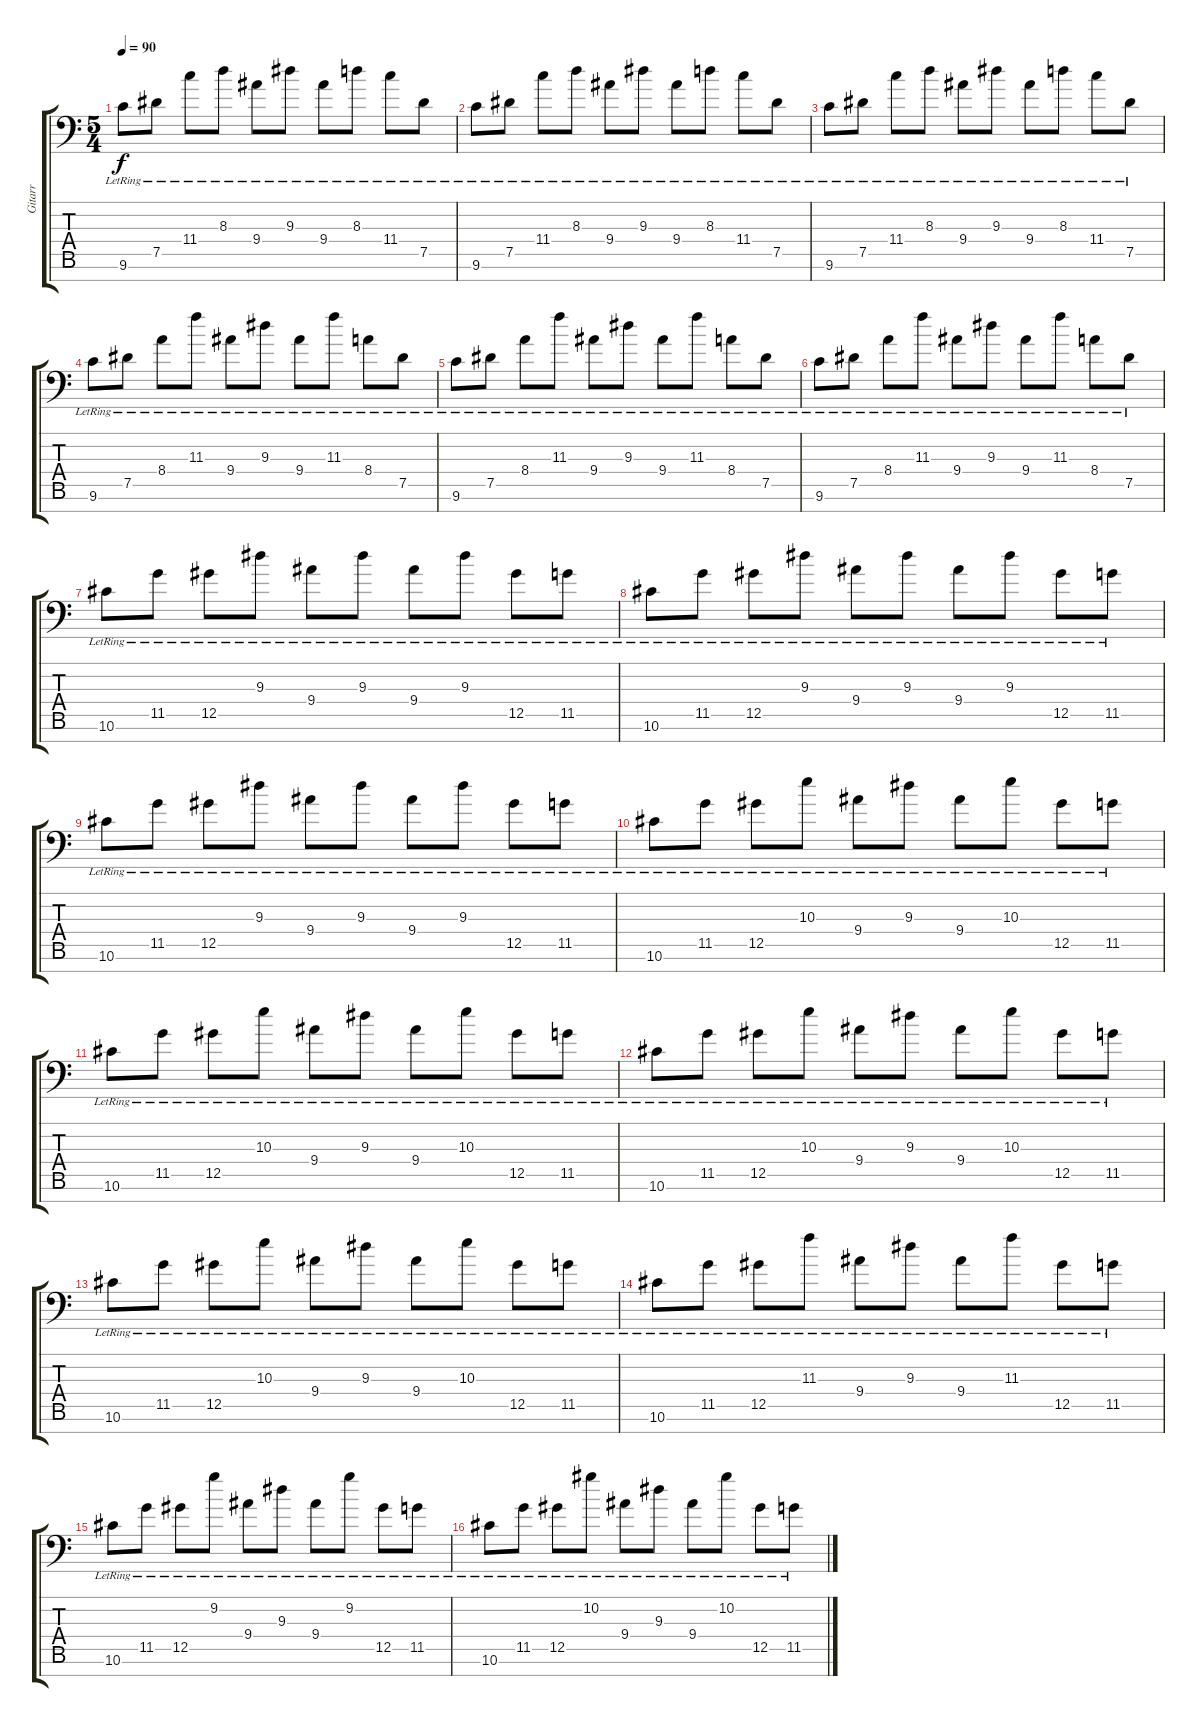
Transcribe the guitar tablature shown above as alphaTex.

\track ("Gitarr" "Gitarr") {instrument electricguitarclean}
\staff {score tabs}
\tuning (Eb4 Bb3 Gb3 Db3 Ab2 Eb2 Bb1) {hide}
\ts (5 4)
\tempo 90
\clef f4
\ks c
9.6{lr}.8{dy f} 7.5{lr}.8 11.4{lr}.8 8.3{lr}.8 9.4{lr}.8 9.3{lr}.8 9.4{lr}.8 8.3{lr}.8 11.4{lr}.8 7.5{lr}.8 |
9.6{lr}.8 7.5{lr}.8 11.4{lr}.8 8.3{lr}.8 9.4{lr}.8 9.3{lr}.8 9.4{lr}.8 8.3{lr}.8 11.4{lr}.8 7.5{lr}.8 |
9.6{lr}.8 7.5{lr}.8 11.4{lr}.8 8.3{lr}.8 9.4{lr}.8 9.3{lr}.8 9.4{lr}.8 8.3{lr}.8 11.4{lr}.8 7.5{lr}.8 |
9.6{lr}.8 7.5{lr}.8 8.4{lr}.8 11.3{lr}.8 9.4{lr}.8 9.3{lr}.8 9.4{lr}.8 11.3{lr}.8 8.4{lr}.8 7.5{lr}.8 |
9.6{lr}.8 7.5{lr}.8 8.4{lr}.8 11.3{lr}.8 9.4{lr}.8 9.3{lr}.8 9.4{lr}.8 11.3{lr}.8 8.4{lr}.8 7.5{lr}.8 |
9.6{lr}.8 7.5{lr}.8 8.4{lr}.8 11.3{lr}.8 9.4{lr}.8 9.3{lr}.8 9.4{lr}.8 11.3{lr}.8 8.4{lr}.8 7.5{lr}.8 |
10.6{lr}.8 11.5{lr}.8 12.5{lr}.8 9.3{lr}.8 9.4{lr}.8 9.3{lr}.8 9.4{lr}.8 9.3{lr}.8 12.5{lr}.8 11.5{lr}.8 |
10.6{lr}.8 11.5{lr}.8 12.5{lr}.8 9.3{lr}.8 9.4{lr}.8 9.3{lr}.8 9.4{lr}.8 9.3{lr}.8 12.5{lr}.8 11.5{lr}.8 |
10.6{lr}.8 11.5{lr}.8 12.5{lr}.8 9.3{lr}.8 9.4{lr}.8 9.3{lr}.8 9.4{lr}.8 9.3{lr}.8 12.5{lr}.8 11.5{lr}.8 |
10.6{lr}.8 11.5{lr}.8 12.5{lr}.8 10.3{lr}.8 9.4{lr}.8 9.3{lr}.8 9.4{lr}.8 10.3{lr}.8 12.5{lr}.8 11.5{lr}.8 |
10.6{lr}.8 11.5{lr}.8 12.5{lr}.8 10.3{lr}.8 9.4{lr}.8 9.3{lr}.8 9.4{lr}.8 10.3{lr}.8 12.5{lr}.8 11.5{lr}.8 |
10.6{lr}.8 11.5{lr}.8 12.5{lr}.8 10.3{lr}.8 9.4{lr}.8 9.3{lr}.8 9.4{lr}.8 10.3{lr}.8 12.5{lr}.8 11.5{lr}.8 |
10.6{lr}.8 11.5{lr}.8 12.5{lr}.8 10.3{lr}.8 9.4{lr}.8 9.3{lr}.8 9.4{lr}.8 10.3{lr}.8 12.5{lr}.8 11.5{lr}.8 |
10.6{lr}.8 11.5{lr}.8 12.5{lr}.8 11.3{lr}.8 9.4{lr}.8 9.3{lr}.8 9.4{lr}.8 11.3{lr}.8 12.5{lr}.8 11.5{lr}.8 |
10.6{lr}.8 11.5{lr}.8 12.5{lr}.8 9.2{lr}.8 9.4{lr}.8 9.3{lr}.8 9.4{lr}.8 9.2{lr}.8 12.5{lr}.8 11.5{lr}.8 |
10.6{lr}.8 11.5{lr}.8 12.5{lr}.8 10.2{lr}.8 9.4{lr}.8 9.3{lr}.8 9.4{lr}.8 10.2{lr}.8 12.5{lr}.8 11.5{lr}.8
